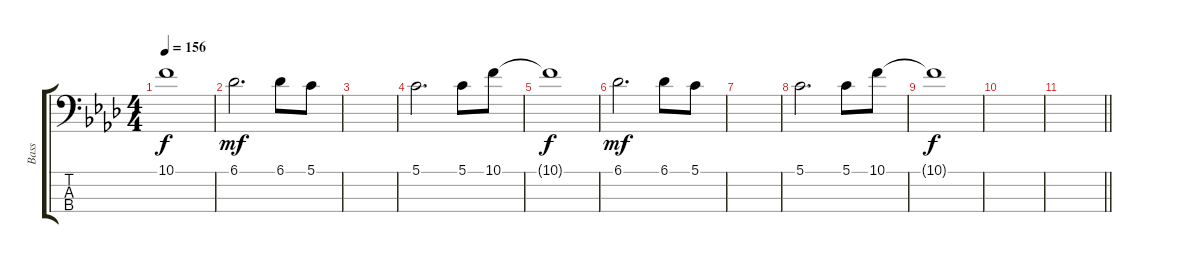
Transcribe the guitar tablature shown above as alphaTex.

\track ("Bass" "Bass") {instrument electricbassfinger}
\staff {score tabs}
\tuning (G2 D2 A1 E1) {hide}
\ts (4 4)
\tempo 156
\clef f4
\ks fminor
10.1{t}.1{dy f} |
6.1.2{d dy mf} 6.1.8 5.1.8 |
|
5.1.2{d} 5.1.8 10.1.8 |
10.1{t}.1{dy f} |
6.1.2{d dy mf} 6.1.8 5.1.8 |
|
5.1.2{d} 5.1.8 10.1.8 |
10.1{t}.1{dy f} |
|
\barLineRight lightlight
